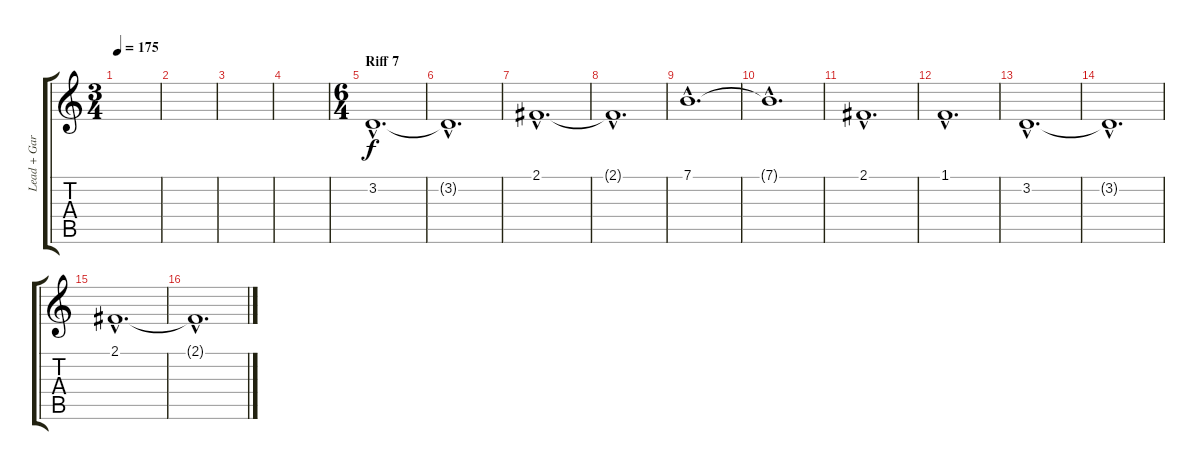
\track ("Lead + Garm" "Lead + Gar") {instrument pad5bowed}
\staff {score tabs}
\tuning (E4 B3 G3 D3 A2 E2) {hide}
\ts (3 4)
\tempo 175
\clef g2
\ks c
|
|
|
|
\ts (6 4)
\section ("" "Riff 7")
3.2{hac}.1{d volume 16 instrument choiraahs} |
3.2{hac t}.1{d} |
2.1{hac}.1{d} |
2.1{hac t}.1{d} |
7.1{hac}.1{d} |
7.1{hac t}.1{d} |
2.1{hac}.1{d} |
1.1{hac}.1{d} |
3.2{hac}.1{d volume 16 instrument choiraahs} |
3.2{hac t}.1{d} |
2.1{hac}.1{d} |
2.1{hac t}.1{d}
